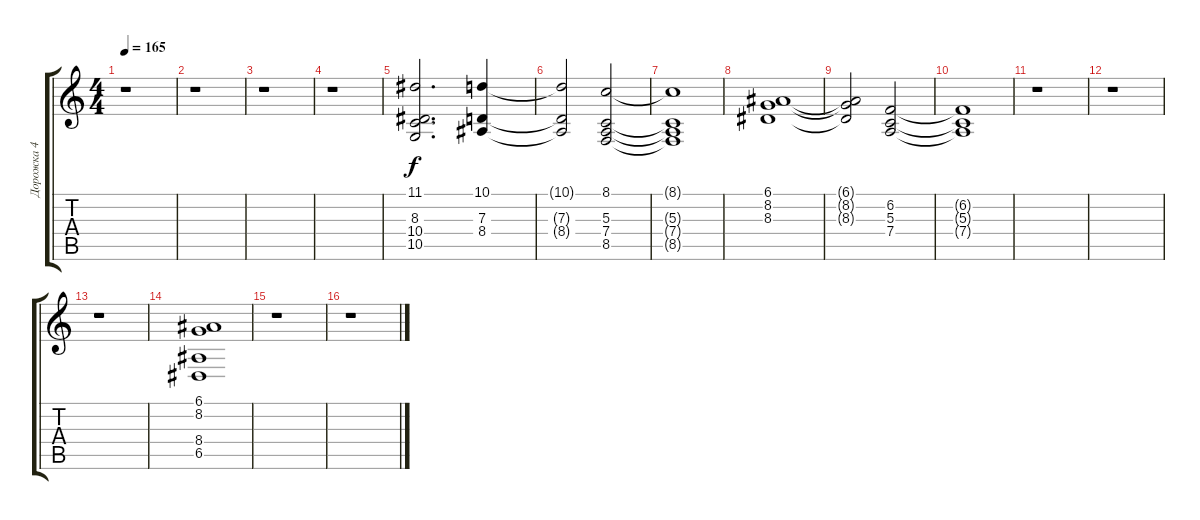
\track ("Дорожка 4" "Дорожка 4") {instrument fx6goblins}
\staff {score tabs}
\tuning (E4 B3 G3 D3 A2 E2) {hide}
\ts (4 4)
\tempo 165
\clef g2
\ks c
r.1{dy f} |
r.1 |
r.1 |
r.1 |
(11.1 8.3 10.4 10.5).2{d volume 14 instrument choiraahs} (10.1 7.3 8.4).4 |
(10.1{t} 7.3{t} 8.4{t}).2 (8.1 5.3 7.4 8.5).2 |
(8.1{t} 5.3{t} 7.4{t} 8.5{t}).1 |
(6.1 8.2 8.3).1 |
(6.1{t} 8.2{t} 8.3{t}).2 (6.2 5.3 7.4).2 |
(6.2{t} 5.3{t} 7.4{t}).1 |
r.1 |
r.1 |
r.1 |
(6.1 8.2 8.4 6.5).1 |
r.1 |
r.1
